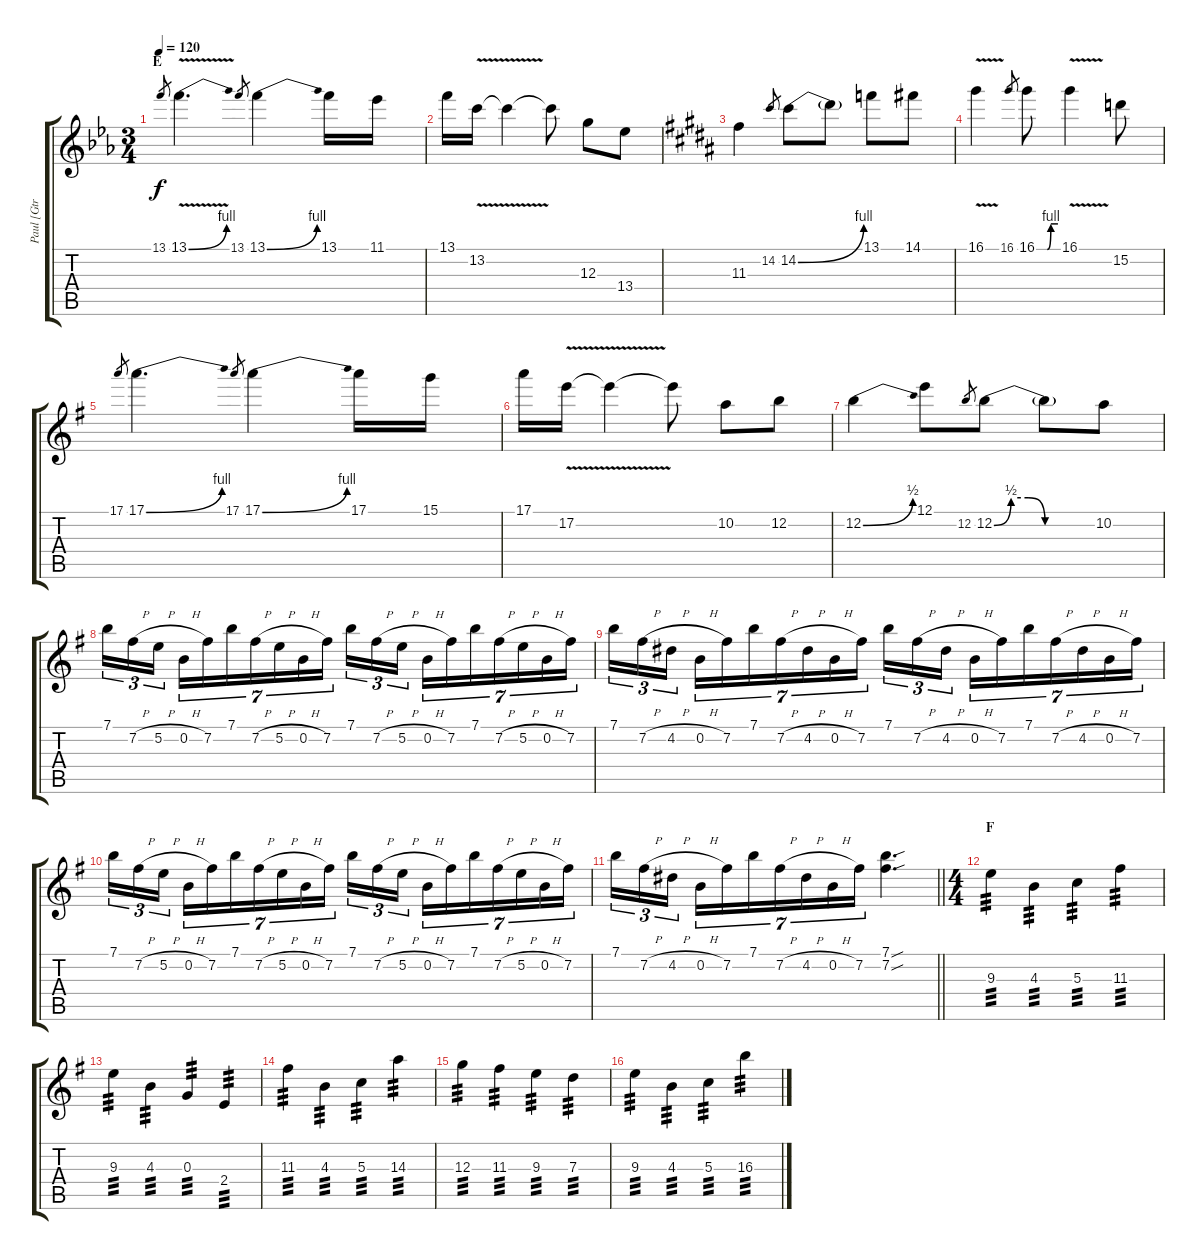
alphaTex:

\track ("Paul [Gtr II]" "Paul [Gtr ") {instrument overdrivenguitar}
\staff {score tabs}
\tuning (E4 B3 G3 D3 A2 E2) {hide}
\ts (3 4)
\section ("" "E")
\tempo 120
\clef g2
\ks eb
13.1.8{gr dy f} 13.1{be (bend 0 0 60 4) v}.4{d} 13.1.8{gr} 13.1{be (bend 0 0 60 4)}.4 13.1.16 11.1.16 |
13.1.16 13.2{v}.16 13.2{t}.4 13.2{t}.8 12.3.8 13.4.8 |
\ks b
11.3.4 14.2.8{gr} 14.2{be (bend 0 0 60 4)}.8 14.2{t}.8 13.1.8 14.1.8 |
16.1{v}.4 16.1.8{gr} 16.1{be (custom 0 0 30 0 40 4 60 4)}.8 16.1{v}.4 15.2.8 |
\ks g
17.1.8{gr} 17.1{be (bend 0 0 60 4)}.4{d} 17.1.8{gr} 17.1{be (bend 0 0 60 4)}.4 17.1.16 15.1.16 |
17.1.16 17.2{v}.16 17.2{t}.4 17.2{t}.8 10.2.8 12.2.8 |
12.2{be (bend 0 0 60 2)}.4 12.1.8 12.2.8{gr} 12.2{be (custom 0 0 10 2 20 2 30 0 60 0)}.8 12.2{t}.8 10.2.8 |
7.1.16{tu (3 2)} 7.2{h}.16{tu (3 2)} 5.2{h}.16{tu (3 2) beam splitsecondary} 0.2{h}.16{tu (7 4)} 7.2.16{tu (7 4)} 7.1.16{tu (7 4)} 7.2{h}.16{tu (7 4)} 5.2{h}.16{tu (7 4)} 0.2{h}.16{tu (7 4)} 7.2.16{tu (7 4) beam splitsecondary} 7.1.16{tu (3 2)} 7.2{h}.16{tu (3 2)} 5.2{h}.16{tu (3 2)} 0.2{h}.16{tu (7 4)} 7.2.16{tu (7 4)} 7.1.16{tu (7 4)} 7.2{h}.16{tu (7 4)} 5.2{h}.16{tu (7 4)} 0.2{h}.16{tu (7 4)} 7.2.16{tu (7 4)} |
7.1.16{tu (3 2)} 7.2{h}.16{tu (3 2)} 4.2{h}.16{tu (3 2) beam splitsecondary} 0.2{h}.16{tu (7 4)} 7.2.16{tu (7 4)} 7.1.16{tu (7 4)} 7.2{h}.16{tu (7 4)} 4.2{h}.16{tu (7 4)} 0.2{h}.16{tu (7 4)} 7.2.16{tu (7 4) beam splitsecondary} 7.1.16{tu (3 2)} 7.2{h}.16{tu (3 2)} 4.2{h}.16{tu (3 2)} 0.2{h}.16{tu (7 4)} 7.2.16{tu (7 4)} 7.1.16{tu (7 4)} 7.2{h}.16{tu (7 4)} 4.2{h}.16{tu (7 4)} 0.2{h}.16{tu (7 4)} 7.2.16{tu (7 4)} |
7.1.16{tu (3 2)} 7.2{h}.16{tu (3 2)} 5.2{h}.16{tu (3 2) beam splitsecondary} 0.2{h}.16{tu (7 4)} 7.2.16{tu (7 4)} 7.1.16{tu (7 4)} 7.2{h}.16{tu (7 4)} 5.2{h}.16{tu (7 4)} 0.2{h}.16{tu (7 4)} 7.2.16{tu (7 4) beam splitsecondary} 7.1.16{tu (3 2)} 7.2{h}.16{tu (3 2)} 5.2{h}.16{tu (3 2)} 0.2{h}.16{tu (7 4)} 7.2.16{tu (7 4)} 7.1.16{tu (7 4)} 7.2{h}.16{tu (7 4)} 5.2{h}.16{tu (7 4)} 0.2{h}.16{tu (7 4)} 7.2.16{tu (7 4)} |
\barLineRight lightlight
7.1.16{tu (3 2)} 7.2{h}.16{tu (3 2)} 4.2{h}.16{tu (3 2) beam splitsecondary} 0.2{h}.16{tu (7 4)} 7.2.16{tu (7 4)} 7.1.16{tu (7 4)} 7.2{h}.16{tu (7 4)} 4.2{h}.16{tu (7 4)} 0.2{h}.16{tu (7 4)} 7.2.16{tu (7 4)} (7.1{sou} 7.2{sou}).4{d} |
\ts (4 4)
\section ("" "F")
9.3.4{tp 3 volume 13 balance 9} 4.3.4{tp 3} 5.3.4{tp 3} 11.3.4{tp 3} |
9.3.4{tp 3} 4.3.4{tp 3} 0.3.4{tp 3} 2.4.4{tp 3} |
11.3.4{tp 3} 4.3.4{tp 3} 5.3.4{tp 3} 14.3.4{tp 3} |
12.3.4{tp 3} 11.3.4{tp 3} 9.3.4{tp 3} 7.3.4{tp 3} |
9.3.4{tp 3} 4.3.4{tp 3} 5.3.4{tp 3} 16.3.4{tp 3}
